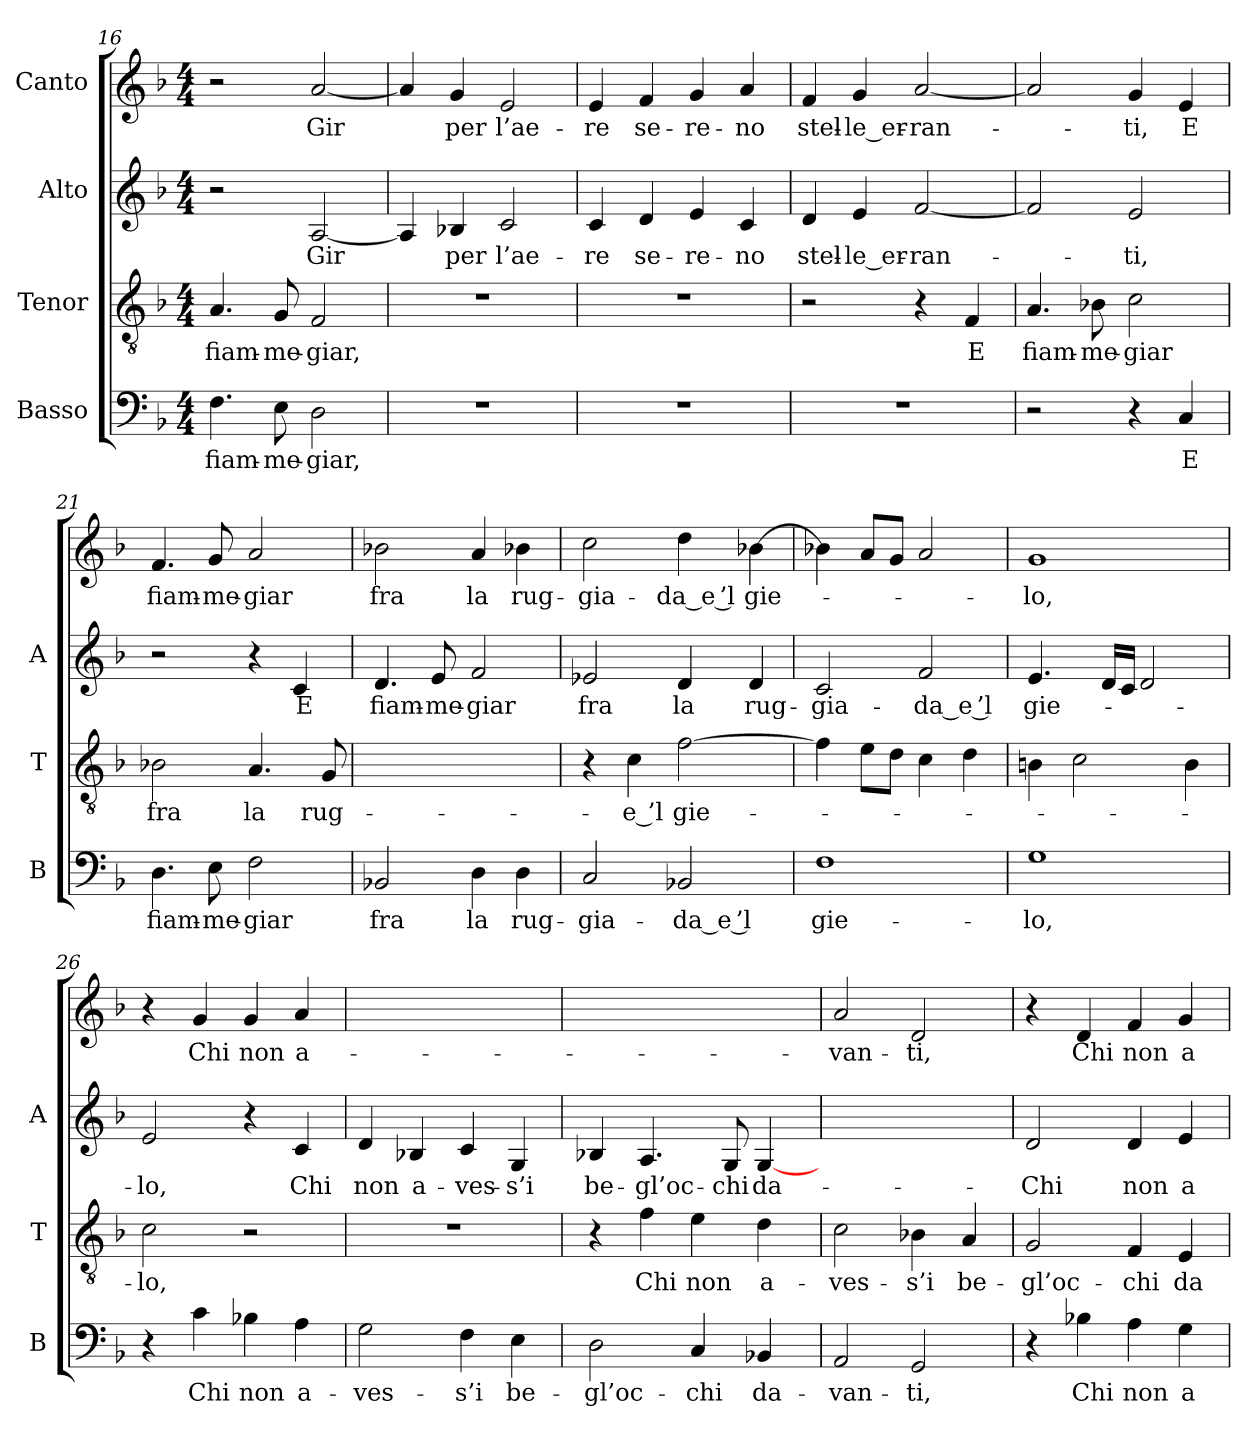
**kern	**text	**kern	**text	**kern	**text	**kern	**text
*part4	*part4	*part3	*part3	*part2	*part2	*part1	*part1
*staff4	*staff4	*staff3	*staff3	*staff2	*staff2	*staff1	*staff1
*I"Basso	*	*I"Tenor	*	*I"Alto	*	*I"Canto	*
*I'B	*	*I'T	*	*I'A	*	*	*
*clefF4	*	*clefGv2	*	*clefG2	*	*clefG2	*
*k[b-]	*	*k[b-]	*	*k[b-]	*	*k[b-]	*
*F:	*	*F:	*	*F:	*	*F:	*
*M4/4	*	*M4/4	*	*M4/4	*	*M4/4	*
=16	=16	=16	=16	=16	=16	=16	=16
4.F	fiam-	4.A	fiam-	2r	.	2r	.
8E	me-	8G	me-	.	.	.	.
2D	-giar,	2F	-giar,	[2A	-Gir	[2a	-Gir
=17	=17	=17	=17	=17	=17	=17	=17
1r	.	1r	.	4A]	.	4a]	.
.	.	.	.	4B-X	-per	4g	-per
.	.	.	.	2c	l’ae-	2e	l’ae-
=18	=18	=18	=18	=18	=18	=18	=18
1r	.	1r	.	4c	-re	4e	-re
.	.	.	.	4d	se-	4f	se-
.	.	.	.	4e	re-	4g	re-
.	.	.	.	4c	-no	4a	-no
=19	=19	=19	=19	=19	=19	=19	=19
1r	.	2r	.	4d	stel-	4f	stel-
.	.	.	.	4e	le_er-	4g	le_er-
.	.	4r	.	[2f	ran-	[2a	ran-
.	.	4F	-E	.	.	.	.
=20	=20	=20	=20	=20	=20	=20	=20
2r	.	4.A	fiam-	2f]	.	2a]	.
.	.	8B-X	me-	.	.	.	.
4r	.	2c	-giar	2e	-ti,	4g	-ti,
4C	-E	.	.	.	.	4e	-E
=21	=21	=21	=21	=21	=21	=21	=21
4.D	fiam-	2B-X	-fra	2r	.	4.f	fiam-
8E	me-	.	.	.	.	8g	me-
2F	-giar	4.A	-la	4r	.	2a	-giar
.	.	.	.	4c	-E	.	.
.	.	8G	rug-	.	.	.	.
=22	=22	=22	=22	=22	=22	=22	=22
2BB-X	-fra	1ryy	.	4.d	fiam-	2b-X	-fra
.	.	.	.	8e	me-	.	.
4D	-la	.	.	2f	-giar	4a	-la
4D	rug-	.	.	.	.	4b-X	rug-
=23	=23	=23	=23	=23	=23	=23	=23
2C	gia-	4r	.	2e-X	-fra	2cc	gia-
.	.	4c	-e ’l	.	.	.	.
2BB-X	-da_e ’l	[2f	gie-	4d	-la	4dd	-da_e ’l
.	.	.	.	4d	rug-	[4b-X	gie-
=24	=24	=24	=24	=24	=24	=24	=24
1F	gie-	4f]	.	2c	gia-	4b-X]	.
.	.	8eL	.	.	.	8aL	.
.	.	8dJ	.	.	.	8gJ	.
.	.	4c	.	2f	-da_e ’l	2a	.
.	.	4d	.	.	.	.	.
=25	=25	=25	=25	=25	=25	=25	=25
1G	-lo,	4B	.	4.e	gie-	1g	-lo,
.	.	2c	.	.	.	.	.
.	.	.	.	16dLL	.	.	.
.	.	.	.	16cJJ	.	.	.
.	.	.	.	2d	.	.	.
.	.	4B	.	.	.	.	.
=26	=26	=26	=26	=26	=26	=26	=26
4r	.	2c	-lo,	2e	-lo,	4r	.
4c	-Chi	.	.	.	.	4g	-Chi
4B-X	-non	2r	.	4r	.	4g	-non
4A	a-	.	.	4c	-Chi	4a	a-
=27	=27	=27	=27	=27	=27	=27	=27
2G	ves-	1r	.	4d	-non	1ryy	.
.	.	.	.	4B-X	a-	.	.
4F	-s’i	.	.	4c	ves-	.	.
4E	be-	.	.	4G	-s’i	.	.
=28	=28	=28	=28	=28	=28	=28	=28
2D	gl’oc-	4r	.	4B-X	be-	1ryy	.
.	.	4f	-Chi	4.A	gl’oc-	.	.
4C	-chi	4e	-non	.	.	.	.
.	.	.	.	8G	-chi	.	.
4BB-X	da-	4d	a-	[4G	da-	.	.
=29	=29	=29	=29	=29	=29	=29	=29
2AA	van-	2c	ves-	1ryy	.	2a	van-
2GG	-ti,	4B-X	-s’i	.	.	2d	-ti,
.	.	4A	be-	.	.	.	.
=30	=30	=30	=30	=30	=30	=30	=30
4r	.	2G	gl’oc-	2d	-Chi	4r	.
4B-X	-Chi	.	.	.	.	4d	-Chi
4A	-non	4F	-chi	4d	-non	4f	-non
4G	a-	4E	da-	4e	a-	4g	a-
=	=	=	=	=	=	=	=
*-	*-	*-	*-	*-	*-	*-	*-
